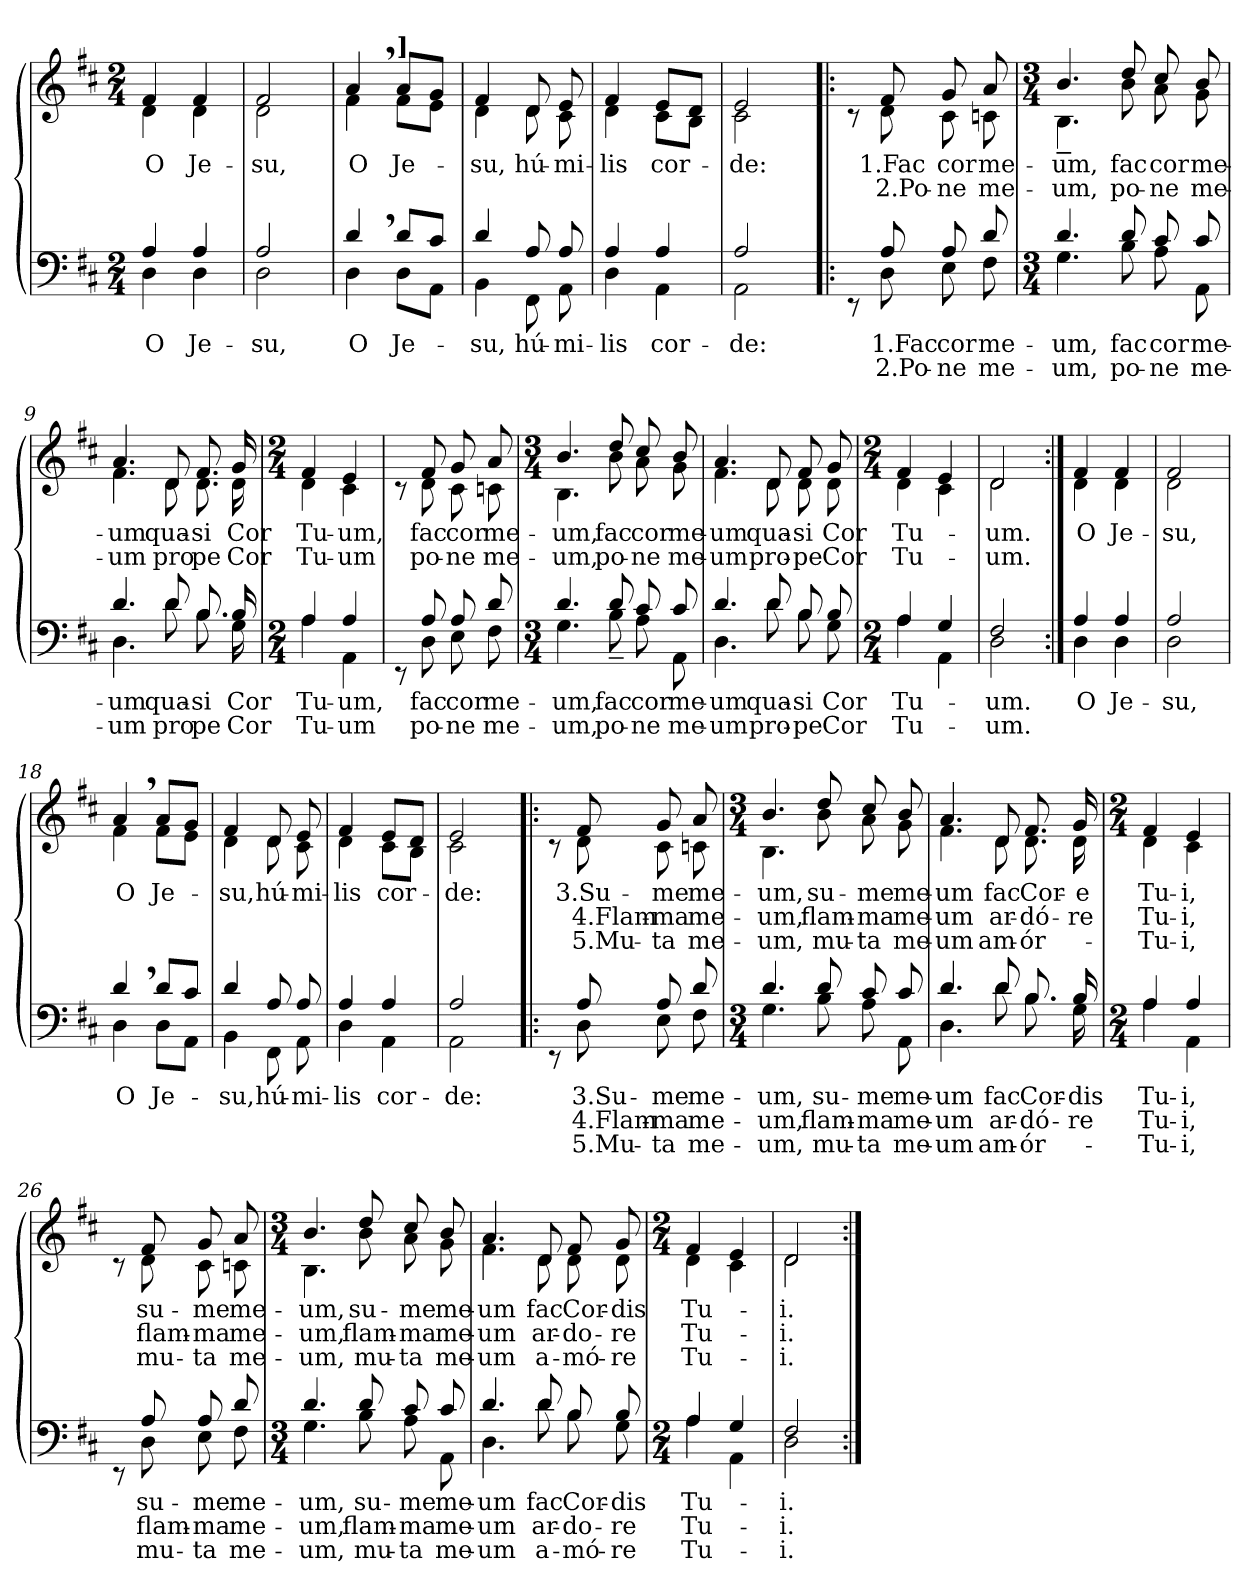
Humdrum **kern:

**kern	**text	**text	**text	**kern	**text	**text	**text
*part2	*part2	*part2	*part2	*part1	*part1	*part1	*part1
*staff2	*staff2	*staff2	*staff2	*staff1	*staff1	*staff1	*staff1
*clefF4	*	*	*	*clefG2	*	*	*
*k[f#c#]	*	*	*	*k[f#c#]	*	*	*
*D:	*	*	*	*D:	*	*	*
*M2/4	*	*	*	*M2/4	*	*	*
=1	=1	=1	=1	=1	=1	=1	=1
!	!	!	!	!LO:TX:a:B:t=Con affeto e piu rubato * [	!	!	!
!	!LO:LY:a	!	!	!	!LO:LY:b	!	!
*^	*	*	*	*^	*	*	*
4A/	4D\	O	.	.	4f#/	4d\	O	.	.
!	!	!LO:LY:a	!	!	!	!	!LO:LY:b	!	!
4A/	4D\	Je-	.	.	4f#/	4d\	Je-	.	.
=2	=2	=2	=2	=2	=2	=2	=2	=2	=2
!	!	!LO:LY:a	!	!	!	!	!LO:LY:b	!	!
2A/	2D\	-su,	.	.	2f#/	2d\	-su,	.	.
*	*	*	*	*	*MM32	*	*	*	*
=3	=3	=3	=3	=3	=3	=3	=3	=3	=3
!	!	!LO:LY:a	!	!	!	!	!LO:LY:b	!	!
4d,</	4D\	O	.	.	4a,>/	4f#\	O	.	.
!	!	!	!	!	!LO:TX:a:B:t=]	!	!	!	!
!	!	!LO:LY:a	!	!	!	!	!LO:LY:b	!	!
8d/L	8D\L	Je-	.	.	8a/L	8f#\L	Je-	.	.
8c#/J	8AA\J	.	.	.	8g/J	8e\J	.	.	.
=4	=4	=4	=4	=4	=4	=4	=4	=4	=4
!	!	!LO:LY:a	!	!	!	!	!LO:LY:b	!	!
4d/	4BB\	-su,	.	.	4f#/	4d\	-su,	.	.
!	!	!LO:LY:a	!	!	!	!	!LO:LY:b	!	!
8A/	8FF#\	hú-	.	.	8d/	8d\	hú-	.	.
!	!	!LO:LY:a:rj	!	!	!	!	!LO:LY:b:rj	!	!
8A/	8AA\	-mi-	.	.	8e/	8c#\	-mi-	.	.
=5	=5	=5	=5	=5	=5	=5	=5	=5	=5
!	!	!LO:LY:a	!	!	!	!	!LO:LY:b	!	!
4A/	4D\	-lis	.	.	4f#/	4d\	-lis	.	.
!	!	!LO:LY:a	!	!	!	!	!LO:LY:b	!	!
4A/	4AA\	cor-	.	.	8e/L	8c#\L	cor-	.	.
.	.	.	.	.	8d/J	8B\J	.	.	.
=6	=6	=6	=6	=6	=6	=6	=6	=6	=6
!	!	!LO:LY:a	!	!	!	!	!LO:LY:b	!	!
2A/	2AA\	-de:	.	.	2e/	2c#\	-de:	.	.
!!LO:LB:g=z	!!
=7!|:	=7!|:	=7!|:	=7!|:	=7!|:	=7!|:	=7!|:	=7!|:	=7!|:	=7!|:
8ryy	8rEE	.	.	.	8ryy	8rc	.	.	.
!	!	!LO:LY:a:rj	!LO:LY:a:rj	!	!	!	!LO:LY:b:rj	!LO:LY:b:rj	!
8A/	8D\	1.Fac	2.Po-	.	8f#/	8d\	1.Fac	2.Po-	.
!	!	!LO:LY:a	!LO:LY:a	!	!	!	!LO:LY:b	!LO:LY:b	!
8A/	8E\	cor	-ne	.	8g/	8c#\	cor	-ne	.
!	!	!LO:LY:a	!LO:LY:a	!	!	!	!LO:LY:b	!LO:LY:b	!
8d/	8F#\	me-	me-	.	8a/	8cn\	me-	me-	.
=8	=8	=8	=8	=8	=8	=8	=8	=8	=8
*M3/4	*	*	*	*	*M3/4	*	*	*	*
!	!	!LO:LY:a	!LO:LY:a	!	!	!	!LO:LY:b	!LO:LY:b	!
4.d/	4.G\	-um,	-um,	.	4.b/	4.B~<\	-um,	-um,	.
!	!	!LO:LY:a	!LO:LY:a	!	!	!	!LO:LY:b	!LO:LY:b	!
8d/	8B\	fac	po-	.	8dd/	8b\	fac	po-	.
!	!	!LO:LY:a	!LO:LY:a	!	!	!	!LO:LY:b	!LO:LY:b	!
8c#i/	8A\	cor	-ne	.	8cc#i/	8a\	cor	-ne	.
!	!	!LO:LY:a	!LO:LY:a	!	!	!	!LO:LY:b	!LO:LY:b	!
8c#/	8AA\	me-	me-	.	8b/	8g\	me-	me-	.
=9	=9	=9	=9	=9	=9	=9	=9	=9	=9
!	!	!LO:LY:a	!LO:LY:a	!	!	!	!LO:LY:b	!LO:LY:b	!
4.d/	4.D\	-um	-um	.	4.a/	4.f#\	-um	-um	.
!	!	!LO:LY:a	!LO:LY:a	!	!	!	!LO:LY:b	!LO:LY:b	!
8d/	8d\	qua-	pro	.	8d/	8d\	qua-	pro	.
!	!	!LO:LY:a	!LO:LY:a	!	!	!	!LO:LY:b	!LO:LY:b	!
8.B/	8.B\	-si	pe	.	8.f#/	8.d\	-si	pe	.
!	!	!LO:LY:a	!LO:LY:a	!	!	!	!LO:LY:b	!LO:LY:b	!
16B/	16G\	Cor	Cor	.	16g/	16d\	Cor	Cor	.
=10	=10	=10	=10	=10	=10	=10	=10	=10	=10
*M2/4	*	*	*	*	*M2/4	*	*	*	*
!	!	!LO:LY:a	!LO:LY:a	!	!	!	!LO:LY:b	!LO:LY:b	!
4A/	4A\	Tu-	Tu-	.	4f#/	4d\	Tu-	Tu-	.
!	!	!LO:LY:a	!LO:LY:a	!	!	!	!LO:LY:b	!LO:LY:b	!
4A/	4AA\	-um,	-um	.	4e/	4c#\	-um,	-um	.
!!LO:LB:g=z	!!
=11	=11	=11	=11	=11	=11	=11	=11	=11	=11
8ryy	8rEE	.	.	.	8ryy	8rc	.	.	.
!	!	!LO:LY:a	!LO:LY:a	!	!	!	!LO:LY:b	!LO:LY:b	!
8A/	8D\	fac	po-	.	8f#/	8d\	fac	po-	.
!	!	!LO:LY:a	!LO:LY:a	!	!	!	!LO:LY:b	!LO:LY:b	!
8A/	8E\	cor	-ne	.	8g/	8c#\	cor	-ne	.
!	!	!LO:LY:a	!LO:LY:a	!	!	!	!LO:LY:b	!LO:LY:b	!
8d/	8F#\	me-	me-	.	8a/	8cn\	me-	me-	.
=12	=12	=12	=12	=12	=12	=12	=12	=12	=12
*M3/4	*	*	*	*	*M3/4	*	*	*	*
!	!	!LO:LY:a	!LO:LY:a	!	!	!	!LO:LY:b	!LO:LY:b	!
4.d/	4.G\	-um,	-um,	.	4.b/	4.B\	-um,	-um,	.
!	!	!LO:LY:a	!LO:LY:a	!	!	!	!LO:LY:b	!LO:LY:b	!
8d/	8B~<\	fac	po-	.	8dd/	8b\	fac	po-	.
!	!	!LO:LY:a	!LO:LY:a	!	!	!	!LO:LY:b	!LO:LY:b	!
8c#i/	8A\	cor	-ne	.	8cc#i/	8a\	cor	-ne	.
!	!	!LO:LY:a	!LO:LY:a	!	!	!	!LO:LY:b	!LO:LY:b	!
8c#/	8AA\	me-	me-	.	8b/	8g\	me-	me-	.
=13	=13	=13	=13	=13	=13	=13	=13	=13	=13
!	!	!LO:LY:a	!LO:LY:a	!	!	!	!LO:LY:b	!LO:LY:b	!
4.d/	4.D\	-um	-um	.	4.a/	4.f#\	-um	-um	.
!	!	!LO:LY:a	!LO:LY:a	!	!	!	!LO:LY:b	!LO:LY:b	!
8d/	8d\	qua-	pro-	.	8d/	8d\	qua-	pro-	.
!	!	!LO:LY:a	!LO:LY:a	!	!	!	!LO:LY:b	!LO:LY:b	!
8B/	8B\	-si	-pe	.	8f#/	8d\	-si	-pe	.
!	!	!LO:LY:a	!LO:LY:a	!	!	!	!LO:LY:b	!LO:LY:b	!
8B/	8G\	Cor	Cor	.	8g/	8d\	Cor	Cor	.
=14	=14	=14	=14	=14	=14	=14	=14	=14	=14
*M2/4	*	*	*	*	*M2/4	*	*	*	*
!	!	!LO:LY:a	!LO:LY:a	!	!	!	!LO:LY:b	!LO:LY:b	!
4A/	4A\	Tu-	Tu-	.	4f#/	4d\	Tu-	Tu-	.
4G/	4AA\	.	.	.	4e/	4c#\	.	.	.
=15	=15	=15	=15	=15	=15	=15	=15	=15	=15
!	!	!LO:LY:a	!LO:LY:a	!	!	!	!LO:LY:b	!LO:LY:b	!
2F#/	2D\	-um.	-um.	.	2d/	2d\	-um.	-um.	.
!!LO:PB:g=z	!!
=16:|!	=16:|!	=16:|!	=16:|!	=16:|!	=16:|!	=16:|!	=16:|!	=16:|!	=16:|!
!	!	!LO:LY:a	!	!	!	!	!LO:LY:b	!	!
4A/	4D\	O	.	.	4f#>/	4d\	O	.	.
!	!	!LO:LY:a	!	!	!	!	!LO:LY:b	!	!
4A/	4D\	Je-	.	.	4f#/	4d\	Je-	.	.
=17	=17	=17	=17	=17	=17	=17	=17	=17	=17
!	!	!LO:LY:a	!	!	!	!	!LO:LY:b	!	!
2A/	2D\	-su,	.	.	2f#/	2d\	-su,	.	.
=18	=18	=18	=18	=18	=18	=18	=18	=18	=18
!	!	!LO:LY:a	!	!	!	!	!LO:LY:b	!	!
4d,</	4D\	O	.	.	4a,>/	4f#\	O	.	.
!	!	!LO:LY:a	!	!	!	!	!LO:LY:b	!	!
8d/L	8D\L	Je-	.	.	8a/L	8f#\L	Je-	.	.
8c#/J	8AA\J	.	.	.	8g/J	8e\J	.	.	.
=19	=19	=19	=19	=19	=19	=19	=19	=19	=19
!	!	!LO:LY:a	!	!	!	!	!LO:LY:b	!	!
4d/	4BB\	-su,	.	.	4f#/	4d\	-su,	.	.
!	!	!LO:LY:a	!	!	!	!	!LO:LY:b	!	!
8A/	8FF#\	hú-	.	.	8d/	8d\	hú-	.	.
!	!	!LO:LY:a	!	!	!	!	!LO:LY:b	!	!
8A/	8AA\	-mi-	.	.	8e/	8c#\	-mi-	.	.
=20	=20	=20	=20	=20	=20	=20	=20	=20	=20
!	!	!LO:LY:a	!	!	!	!	!LO:LY:b	!	!
4A/	4D\	-lis	.	.	4f#/	4d\	-lis	.	.
!	!	!LO:LY:a	!	!	!	!	!LO:LY:b	!	!
4A/	4AA\	cor-	.	.	8e/L	8c#\L	cor-	.	.
.	.	.	.	.	8d/J	8B\J	.	.	.
=21	=21	=21	=21	=21	=21	=21	=21	=21	=21
!	!	!LO:LY:a	!	!	!	!	!LO:LY:b	!	!
2A/	2AA\	-de:	.	.	2e/	2c#\	-de:	.	.
!!LO:LB:g=z	!!
=22!|:	=22!|:	=22!|:	=22!|:	=22!|:	=22!|:	=22!|:	=22!|:	=22!|:	=22!|:
8ryy	8rEE	.	.	.	8ryy	8rc	.	.	.
!	!	!LO:LY:a:rj	!LO:LY:a:rj	!LO:LY:a:rj	!	!	!LO:LY:b:rj	!LO:LY:b:rj	!LO:LY:b:rj
8A/	8D\	3.Su-	4.Flam-	5.Mu-	8f#/	8d\	3.Su-	4.Flam-	5.Mu-
!	!	!LO:LY:a	!LO:LY:a	!LO:LY:a	!	!	!LO:LY:b	!LO:LY:b	!LO:LY:b
8A/	8E\	-me	-ma	-ta	8g/	8c#\	-me	-ma	-ta
!	!	!LO:LY:a	!LO:LY:a	!LO:LY:a	!	!	!LO:LY:b	!LO:LY:b	!LO:LY:b
8d/	8F#\	me-	me-	me-	8a/	8cn\	me-	me-	me-
=23	=23	=23	=23	=23	=23	=23	=23	=23	=23
*M3/4	*	*	*	*	*M3/4	*	*	*	*
!	!	!LO:LY:a	!LO:LY:a	!LO:LY:a	!	!	!LO:LY:b	!LO:LY:b	!LO:LY:b
4.d/	4.G\	-um,	-um,	-um,	4.b/	4.B\	-um,	-um,	-um,
!	!	!LO:LY:a:rj	!LO:LY:a:rj	!LO:LY:a:rj	!	!	!LO:LY:b:rj	!LO:LY:b:rj	!LO:LY:b:rj
8d/	8B\	-su-	-flam-	-mu-	8dd/	8b\	su-	flam-	mu-
!	!	!LO:LY:a	!LO:LY:a	!LO:LY:a	!	!	!LO:LY:b	!LO:LY:b	!LO:LY:b
8c#i/	8A\	me	ma	ta	8cc#i/	8a\	-me	-ma	-ta
!	!	!LO:LY:a	!LO:LY:a	!LO:LY:a	!	!	!LO:LY:b	!LO:LY:b	!LO:LY:b
8c#/	8AA\	me-	me-	me-	8b/	8g\	-me-	-me-	-me-
=24	=24	=24	=24	=24	=24	=24	=24	=24	=24
!	!	!LO:LY:a	!LO:LY:a	!LO:LY:a	!	!	!LO:LY:b	!LO:LY:b	!LO:LY:b
4.d/	4.D\	-um	-um	-um	4.a/	4.f#\	um	um	um
!	!	!LO:LY:a	!LO:LY:a	!LO:LY:a	!	!	!LO:LY:b	!LO:LY:b	!LO:LY:b
8d/	8d\	fac	ar-	am-	8d/	8d\	fac	ar-	am-
!	!	!LO:LY:a	!LO:LY:a	!LO:LY:a	!	!	!LO:LY:b	!LO:LY:b	!LO:LY:b
8.B/	8.B\	Cor-	-dó-	-ór-	8.f#/	8.d\	Cor-	-dó-	-ór-
!	!	!LO:LY:a	!LO:LY:a	!	!	!	!LO:LY:b	!LO:LY:b	!
!	!	!	!	!	!	!	!LO:LY:b	!	!
16B/	16G\	-dis	-re	.	16g/	16d\	e	-re	.
=25	=25	=25	=25	=25	=25	=25	=25	=25	=25
*M2/4	*	*	*	*	*M2/4	*	*	*	*
!	!	!LO:LY:a	!LO:LY:a	!LO:LY:a	!	!	!LO:LY:b	!LO:LY:b	!LO:LY:b
4A/	4A\	Tu-	Tu-	-Tu-	4f#/	4d\	Tu-	Tu-	-Tu-
!	!	!LO:LY:a	!LO:LY:a	!LO:LY:a	!	!	!LO:LY:b	!LO:LY:b	!LO:LY:b
4A/	4AA\	-i,	-i,	-i,	4e/	4c#\	-i,	-i,	-i,
!!LO:LB:g=z	!!
=26	=26	=26	=26	=26	=26	=26	=26	=26	=26
8ryy	8rEE	.	.	.	8ryy	8rc	.	.	.
!	!	!LO:LY:a	!LO:LY:a	!LO:LY:a	!	!	!LO:LY:b	!LO:LY:b	!LO:LY:b
8A/	8D\	su-	flam-	mu-	8f#/	8d\	su-	flam-	mu-
!	!	!LO:LY:a	!LO:LY:a	!LO:LY:a	!	!	!LO:LY:b	!LO:LY:b	!LO:LY:b
8A/	8E\	-me	-ma	-ta	8g/	8c#\	-me	-ma	-ta
!	!	!LO:LY:a	!LO:LY:a	!LO:LY:a	!	!	!LO:LY:b	!LO:LY:b	!LO:LY:b
8d/	8F#\	me-	me-	me-	8a/	8cn\	me-	me-	me-
=27	=27	=27	=27	=27	=27	=27	=27	=27	=27
*M3/4	*	*	*	*	*M3/4	*	*	*	*
!	!	!LO:LY:a	!LO:LY:a	!LO:LY:a	!	!	!LO:LY:b	!LO:LY:b	!LO:LY:b
4.d/	4.G\	-um,	-um,	-um,	4.b/	4.B\	-um,	-um,	-um,
!	!	!LO:LY:a	!LO:LY:a	!LO:LY:a	!	!	!LO:LY:b	!LO:LY:b	!LO:LY:b
8d/	8B\	su-	flam-	mu-	8dd/	8b\	su-	flam-	mu-
!	!	!LO:LY:a	!LO:LY:a	!LO:LY:a	!	!	!LO:LY:b	!LO:LY:b	!LO:LY:b
8c#i/	8A\	-me	-ma	-ta	8cc#i/	8a\	-me	-ma	-ta
!	!	!LO:LY:a	!LO:LY:a	!LO:LY:a	!	!	!LO:LY:b	!LO:LY:b	!LO:LY:b
8c#/	8AA\	me-	me-	me-	8b/	8g\	me-	me-	me-
=28	=28	=28	=28	=28	=28	=28	=28	=28	=28
!	!	!LO:LY:a	!LO:LY:a	!LO:LY:a	!	!	!LO:LY:b	!LO:LY:b	!LO:LY:b
4.d/	4.D\	-um	-um	-um	4.a/	4.f#\	-um	-um	-um
!	!	!LO:LY:a	!LO:LY:a	!LO:LY:a	!	!	!LO:LY:b	!LO:LY:b	!LO:LY:b
8d/	8d\	fac	ar-	a-	8d/	8d\	fac	ar-	a-
!	!	!LO:LY:a	!LO:LY:a	!LO:LY:a	!	!	!LO:LY:b	!LO:LY:b	!LO:LY:b
8B/	8B\	Cor-	-do-	-mó-	8f#/	8d\	Cor-	-do-	-mó-
!	!	!LO:LY:a:rj	!LO:LY:a:rj	!LO:LY:a:rj	!	!	!LO:LY:b:rj	!LO:LY:b:rj	!LO:LY:b:rj
8B/	8G\	-dis	-re	-re	8g/	8d\	-dis	-re	-re
=29	=29	=29	=29	=29	=29	=29	=29	=29	=29
*M2/4	*	*	*	*	*M2/4	*	*	*	*
!	!	!LO:LY:a	!LO:LY:a	!LO:LY:a	!	!	!LO:LY:b	!LO:LY:b	!LO:LY:b
4A/	4A\	Tu-	Tu-	Tu-	4f#/	4d\	Tu-	Tu-	Tu-
4G/	4AA\	.	.	.	4e/	4c#\	.	.	.
=30	=30	=30	=30	=30	=30	=30	=30	=30	=30
!	!	!LO:LY:a	!LO:LY:a	!LO:LY:a	!	!	!LO:LY:b	!LO:LY:b	!LO:LY:b
2F#/	2D\	-i.	-i.	-i.	2d/	2d\	-i.	-i.	-i.
*v	*v	*	*	*	*	*	*	*	*
*	*	*	*	*v	*v	*	*	*
=:|!	=:|!	=:|!	=:|!	=:|!	=:|!	=:|!	=:|!
*-	*-	*-	*-	*-	*-	*-	*-
